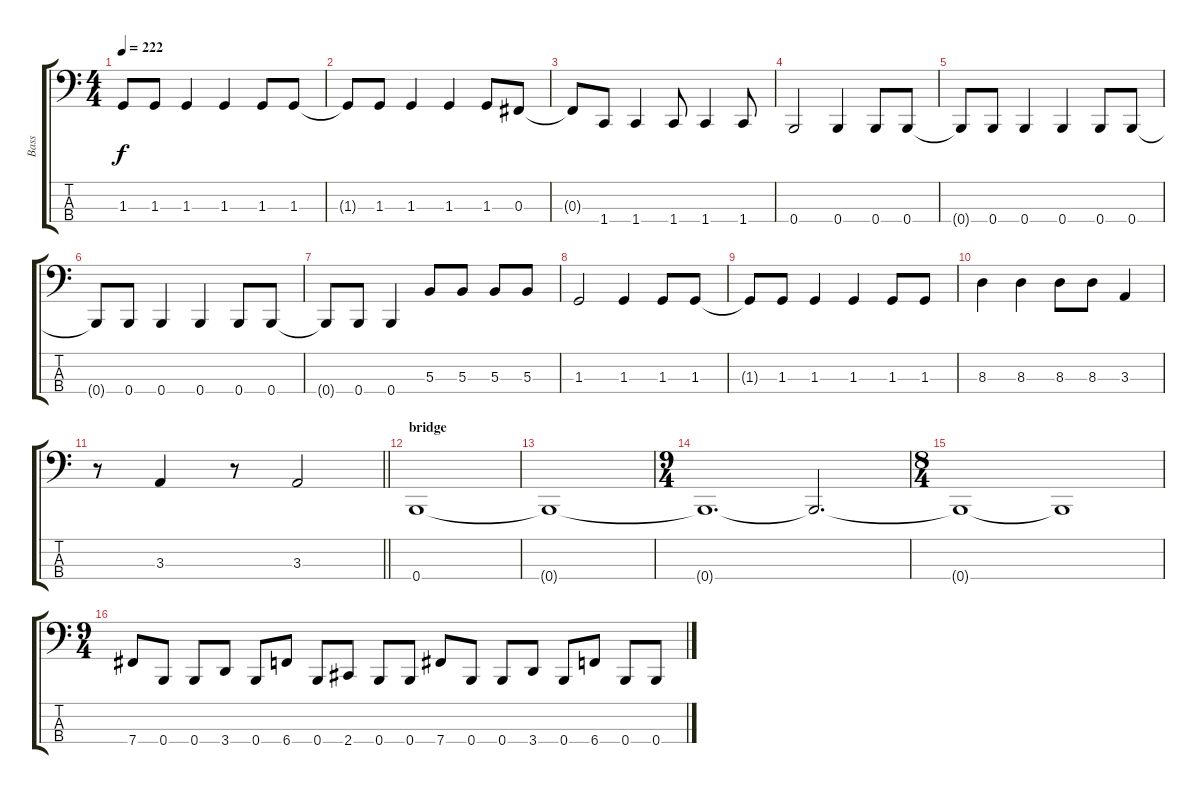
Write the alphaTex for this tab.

\track ("Bass" "Bass") {instrument electricbasspick}
\staff {score tabs}
\tuning (E2 B1 Gb1 B0) {hide}
\ts (4 4)
\tempo 222
\clef f4
\ks c
1.3{t}.8{dy f} 1.3.8 1.3.4 1.3.4 1.3.8 1.3.8 |
1.3{t}.8 1.3.8 1.3.4 1.3.4 1.3.8 0.3.8 |
0.3{t}.8 1.4.8 1.4.4 1.4.8 1.4.4 1.4.8 |
0.4.2 0.4.4 0.4.8 0.4.8 |
0.4{t}.8 0.4.8 0.4.4 0.4.4 0.4.8 0.4.8 |
0.4{t}.8 0.4.8 0.4.4 0.4.4 0.4.8 0.4.8 |
0.4{t}.8 0.4.8 0.4.4 5.3.8 5.3.8 5.3.8 5.3.8 |
1.3.2 1.3.4 1.3.8 1.3.8 |
1.3{t}.8 1.3.8 1.3.4 1.3.4 1.3.8 1.3.8 |
8.3.4 8.3.4 8.3.8 8.3.8 3.3.4 |
\barLineRight lightlight
r.8 3.3.4 r.8 3.3.2 |
\section ("" "bridge")
0.4.1 |
0.4{t}.1 |
\ts (9 4)
0.4{t}.1{d} 0.4{t}.2{d} |
\ts (8 4)
0.4{t}.1 0.4{t}.1 |
\ts (9 4)
7.4.8 0.4.8 0.4.8 3.4.8 0.4.8 6.4.8 0.4.8 2.4.8 0.4.8 0.4.8 7.4.8 0.4.8 0.4.8 3.4.8 0.4.8 6.4.8 0.4.8 0.4.8
